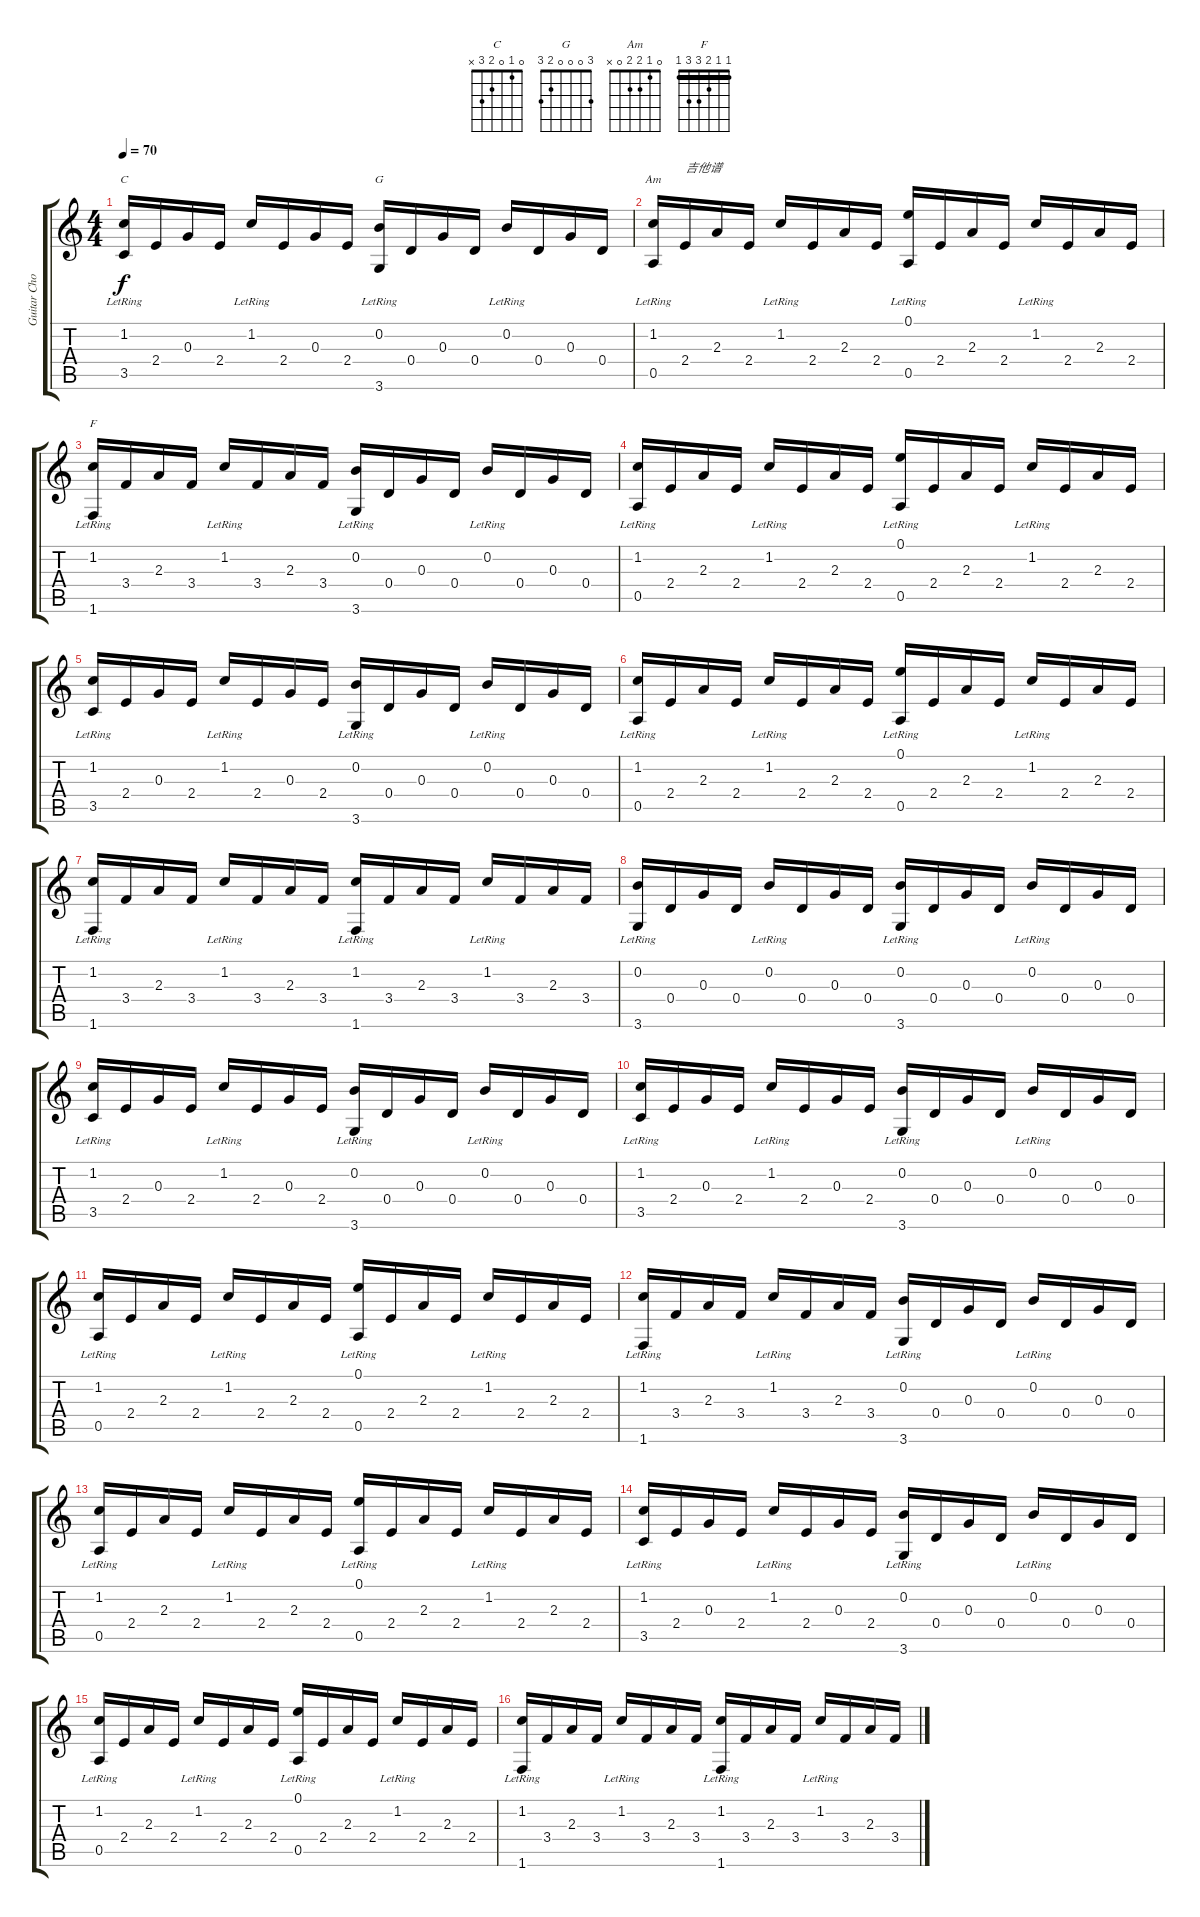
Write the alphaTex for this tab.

\track ("Guitar Chord" "Guitar Cho") {instrument acousticguitarsteel}
\staff {score tabs}
\tuning (E4 B3 G3 D3 A2 E2) {hide}
\chord ("C" 0 1 0 2 3 x)
\chord ("G" 3 0 0 0 2 3)
\chord ("Am" 0 1 2 2 0 x)
\chord ("F" 1 1 2 3 3 1) {barre 1}
\ts (4 4)
\tempo 70
\clef g2
\ks c
(1.2{lr} 3.5{lr}).16{ch "C" dy f} 2.4.16 0.3.16 2.4.16 1.2{lr}.16 2.4.16 0.3.16 2.4.16 (0.2{lr} 3.6{lr}).16{ch "G"} 0.4.16 0.3.16 0.4.16 0.2{lr}.16 0.4.16 0.3.16 0.4.16 |
(1.2{lr} 0.5{lr}).16{ch "Am"} 2.4.16{txt "吉他谱"} 2.3.16 2.4.16 1.2{lr}.16 2.4.16 2.3.16 2.4.16 (0.1{lr} 0.5{lr}).16 2.4.16 2.3.16 2.4.16 1.2{lr}.16 2.4.16 2.3.16 2.4.16 |
(1.2{lr} 1.6{lr}).16{ch "F"} 3.4.16 2.3.16 3.4.16 1.2{lr}.16 3.4.16 2.3.16 3.4.16 (0.2{lr} 3.6{lr}).16 0.4.16 0.3.16 0.4.16 0.2{lr}.16 0.4.16 0.3.16 0.4.16 |
(1.2{lr} 0.5{lr}).16 2.4.16 2.3.16 2.4.16 1.2{lr}.16 2.4.16 2.3.16 2.4.16 (0.1{lr} 0.5{lr}).16 2.4.16 2.3.16 2.4.16 1.2{lr}.16 2.4.16 2.3.16 2.4.16 |
(1.2{lr} 3.5{lr}).16 2.4.16 0.3.16 2.4.16 1.2{lr}.16 2.4.16 0.3.16 2.4.16 (0.2{lr} 3.6{lr}).16 0.4.16 0.3.16 0.4.16 0.2{lr}.16 0.4.16 0.3.16 0.4.16 |
(1.2{lr} 0.5{lr}).16 2.4.16 2.3.16 2.4.16 1.2{lr}.16 2.4.16 2.3.16 2.4.16 (0.1{lr} 0.5{lr}).16 2.4.16 2.3.16 2.4.16 1.2{lr}.16 2.4.16 2.3.16 2.4.16 |
(1.2{lr} 1.6{lr}).16 3.4.16 2.3.16 3.4.16 1.2{lr}.16 3.4.16 2.3.16 3.4.16 (1.2{lr} 1.6{lr}).16 3.4.16 2.3.16 3.4.16 1.2{lr}.16 3.4.16 2.3.16 3.4.16 |
(0.2{lr} 3.6{lr}).16 0.4.16 0.3.16 0.4.16 0.2{lr}.16 0.4.16 0.3.16 0.4.16 (0.2{lr} 3.6{lr}).16 0.4.16 0.3.16 0.4.16 0.2{lr}.16 0.4.16 0.3.16 0.4.16 |
(1.2{lr} 3.5{lr}).16 2.4.16 0.3.16 2.4.16 1.2{lr}.16 2.4.16 0.3.16 2.4.16 (0.2{lr} 3.6{lr}).16 0.4.16 0.3.16 0.4.16 0.2{lr}.16 0.4.16 0.3.16 0.4.16 |
(1.2{lr} 3.5{lr}).16 2.4.16 0.3.16 2.4.16 1.2{lr}.16 2.4.16 0.3.16 2.4.16 (0.2{lr} 3.6{lr}).16 0.4.16 0.3.16 0.4.16 0.2{lr}.16 0.4.16 0.3.16 0.4.16 |
(1.2{lr} 0.5{lr}).16 2.4.16 2.3.16 2.4.16 1.2{lr}.16 2.4.16 2.3.16 2.4.16 (0.1{lr} 0.5{lr}).16 2.4.16 2.3.16 2.4.16 1.2{lr}.16 2.4.16 2.3.16 2.4.16 |
(1.2{lr} 1.6{lr}).16 3.4.16 2.3.16 3.4.16 1.2{lr}.16 3.4.16 2.3.16 3.4.16 (0.2{lr} 3.6{lr}).16 0.4.16 0.3.16 0.4.16 0.2{lr}.16 0.4.16 0.3.16 0.4.16 |
(1.2{lr} 0.5{lr}).16 2.4.16 2.3.16 2.4.16 1.2{lr}.16 2.4.16 2.3.16 2.4.16 (0.1{lr} 0.5{lr}).16 2.4.16 2.3.16 2.4.16 1.2{lr}.16 2.4.16 2.3.16 2.4.16 |
(1.2{lr} 3.5{lr}).16 2.4.16 0.3.16 2.4.16 1.2{lr}.16 2.4.16 0.3.16 2.4.16 (0.2 3.6{lr}).16 0.4.16 0.3.16 0.4.16 0.2{lr}.16 0.4.16 0.3.16 0.4.16 |
(1.2{lr} 0.5{lr}).16 2.4.16 2.3.16 2.4.16 1.2{lr}.16 2.4.16 2.3.16 2.4.16 (0.1{lr} 0.5{lr}).16 2.4.16 2.3.16 2.4.16 1.2{lr}.16 2.4.16 2.3.16 2.4.16 |
(1.2{lr} 1.6{lr}).16 3.4.16 2.3.16 3.4.16 1.2{lr}.16 3.4.16 2.3.16 3.4.16 (1.2{lr} 1.6{lr}).16 3.4.16 2.3.16 3.4.16 1.2{lr}.16 3.4.16 2.3.16 3.4.16
